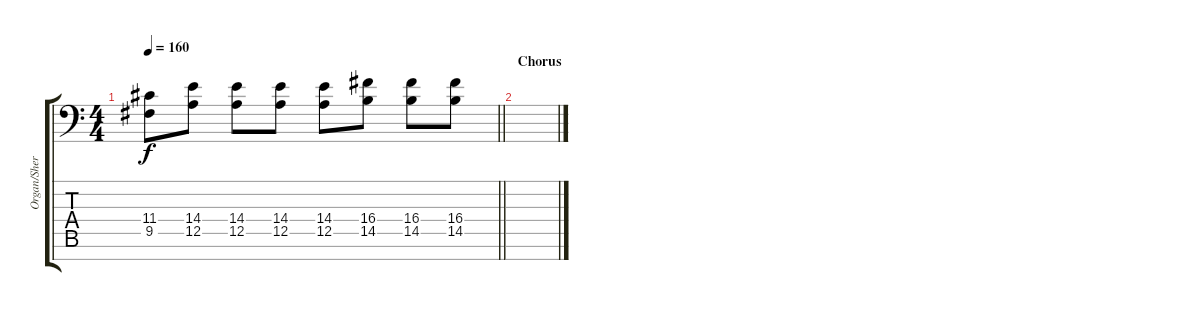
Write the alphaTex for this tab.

\track ("Organ/Sherinian" "Organ/Sher") {instrument lead2sawtooth}
\staff {score tabs}
\tuning (E4 B3 G3 D3 A2 E2 D1) {hide}
\ts (4 4)
\tempo 160
\clef f4
\barLineRight lightlight
\ks c
(11.4 9.5).8{dy f} (14.4 12.5).8 (14.4 12.5).8 (14.4 12.5).8 (14.4 12.5).8 (16.4 14.5).8 (16.4 14.5).8 (16.4 14.5).8 |
\section ("" "Chorus")
